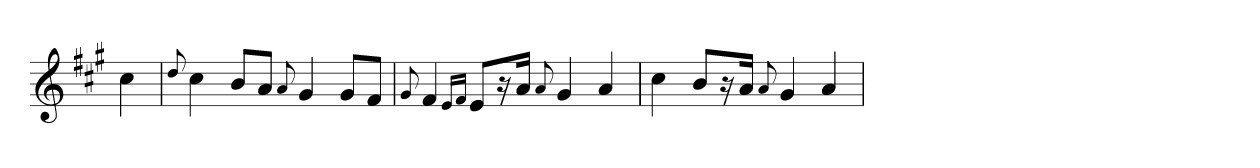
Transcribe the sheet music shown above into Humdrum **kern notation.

**kern
*part1
*staff1
*clefG2
*k[f#c#g#]
=
4cc#
=
8qqdd/
4cc#
8bL
8aJ
8qqa/
4g#
8g#L
8f#J
=
8qqg#/
4f#
16qqe/LL
16qqf#/JJ
8eL
16r
16aJk
8qqa/
4g#
4a
=
4cc#
8bL
16r
16aJk
8qqa/
4g#
4a
=
*-
